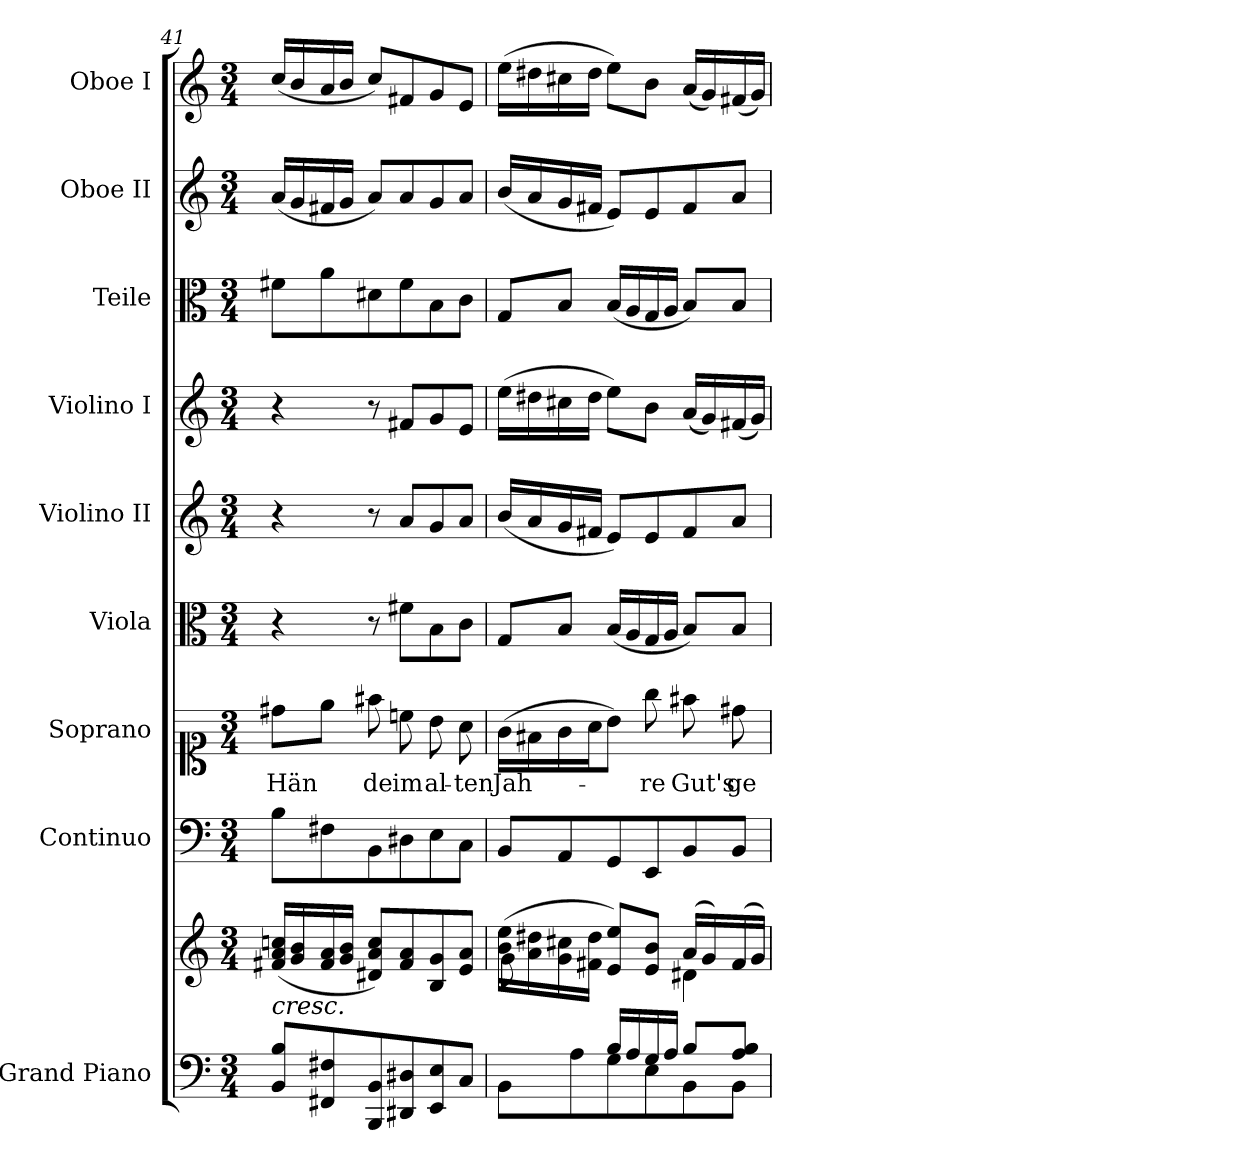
**kern	**kern	**kern	**kern	**text	**kern	**kern	**kern	**kern	**kern	**kern
*part9	*part9	*part8	*part7	*part7	*part6	*part5	*part4	*part3	*part2	*part1
*staff10	*staff9	*staff8	*staff7	*staff7	*staff6	*staff5	*staff4	*staff3	*staff2	*staff1
*I"Grand Piano	*	*I"Continuo	*I"Soprano	*	*I"Viola	*I"Violino II	*I"Violino I	*I"Teile	*I"Oboe II	*I"Oboe I
*I'Pno	*	*	*	*	*	*	*	*	*I'Ob	*I'Ob
!!LO:PB:g=z
*clefF4	*clefG2	*clefF4	*clefC1	*	*clefC3	*clefG2	*clefG2	*clefC3	*clefG2	*clefG2
*k[]	*k[]	*k[]	*k[]	*	*k[]	*k[]	*k[]	*k[]	*k[]	*k[]
*M3/4	*M3/4	*M3/4	*M3/4	*	*M3/4	*M3/4	*M3/4	*M3/4	*M3/4	*M3/4
=41	=41	=41	=41	=41	=41	=41	=41	=41	=41	=41
!	!LO:TX:b:i:t=cresc.	!	!	!	!	!	!	!	!	!
!	!	!	!	!LO:LY:b	!	!	!	!	!	!
8BB/ 8B/L	(<16f#X/ 16a/ 16ccn/LL	8B\L	8dd#X\L	Hän	4r	4r	4r	8f#X\L	(<16a/LL	(<16cc/LL
.	16g/ 16b/	.	.	.	.	.	.	.	16g/	16b/
8FF#X/ 8F#X/	16f#/ 16a/	8F#X\	8ee\J	.	.	.	.	8a\	16f#X/	16a/
.	16g/ 16b/JJ	.	.	.	.	.	.	.	16g/JJ	16b/JJ
!	!	!	!	!LO:LY:b	!	!	!	!	!	!
8BBB/ 8BB/	8d#X/ 8a/ 8cc/L)	8BB\	8ff#X\	de	8r	8r	8r	8d#X\	8a/L)	8cc/L)
!	!	!	!	!LO:LY:b	!	!	!	!	!	!
8DD#X/ 8D#X/	8f#/ 8a/	8D#X\	8ccn\	im	8f#X\L	8a/L	8f#X/L	8f#\	8a/	8f#X/
!	!	!	!	!LO:LY:b	!	!	!	!	!	!
8EE/ 8E/	8B/ 8g/	8E\	8b\	al-	8B\	8g/	8g/	8B\	8g/	8g/
!	!	!	!	!LO:LY:b	!	!	!	!	!	!
8C/J	8e/ 8a/J	8C\J	8a\	-ten	8c\J	8a/J	8e/J	8c\J	8a/J	8e/J
=42	=42	=42	=42	=42	=42	=42	=42	=42	=42	=42
*^	*^	*	*	*	*	*	*	*	*	*
*	*	*	*^	*	*	*	*	*	*	*	*	*
!	!	!	!	!	!	!	!LO:LY:b	!	!	!	!	!	!
8ryy	8BB\L	(>16b\ 16ee\LL	4ryy	8g\L	8BB/L	(<16g\LL	Jah-	8G/L	(<16b/LL	(>16ee\LL	8G/L	(<16b/LL	(>16ee\LL
.	.	16a\ 16dd#X\	.	.	.	16f#X\	.	.	16a/	16dd#X\	.	16a/	16dd#X\
8B/J	8A\	16g\ 16cc#X\	.	2ryy	8AA/	16g\	.	8B/J	16g/	16cc#X\	8B/J	16g/	16cc#X\
.	.	16f#X\ 16dd#\JJ	.	.	.	16a\J	.	.	16f#X/JJ	16dd#\JJ	.	16f#X/JJ	16dd#\JJ
16B/LL	8G\	8e/ 8ee/L)	4ryy	.	8GG/	8b\J)	.	(<16B/LL	8e/L)	8ee\L)	(<16B/LL	8e/L)	8ee\L)
16A/	.	.	.	.	.	.	.	16A/	.	.	16A/	.	.
!	!	!	!	!	!	!	!LO:LY:b	!	!	!	!	!	!
16G/	8E\	8e/ 8b/J	.	.	8EE/	8gg\	re	16G/	8e/	8b\J	16G/	8e/	8b\J
16A/JJ	.	.	.	.	.	.	.	16A/JJ	.	.	16A/JJ	.	.
!	!	!	!	!	!	!	!LO:LY:b	!	!	!	!	!	!
8B/L	8BB\	(>16a/LL	4d#X\	.	8BB/	8ff#X\	Gut's	8B/L)	8f#/	(<16a/LL	8B/L)	8f#/	(<16a/LL
.	.	16g/)	.	.	.	.	.	.	.	16g/)	.	.	16g/)
!	!	!	!	!	!	!	!LO:LY:b	!	!	!	!	!	!
8A/ 8B/J	8BB\J	(>16f#/	.	8ryy	8BB/J	8dd#X\	ge-	8B/J	8a/J	(<16f#X/	8B/J	8a/J	(<16f#X/
.	.	16g/JJ)	.	.	.	.	.	.	.	16g/JJ)	.	.	16g/JJ)
*v	*v	*	*	*	*	*	*	*	*	*	*	*	*
*	*v	*v	*v	*	*	*	*	*	*	*	*	*
=	=	=	=	=	=	=	=	=	=	=
*-	*-	*-	*-	*-	*-	*-	*-	*-	*-	*-
